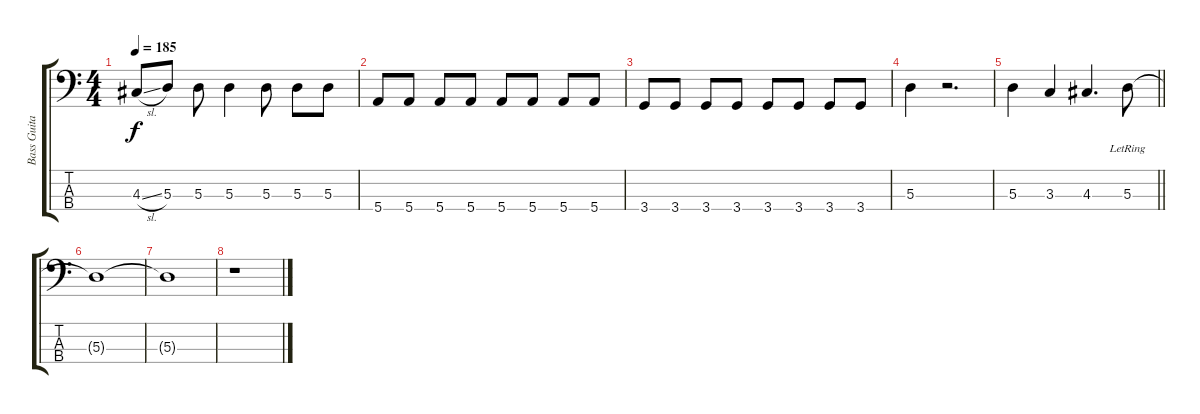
\track ("Bass Guitar" "Bass Guita") {instrument electricbasspick}
\staff {score tabs}
\tuning (G2 D2 A1 E1) {hide}
\ts (4 4)
\tempo 185
\clef f4
\ks c
4.3{sl}.8{dy f} 5.3.8 5.3.8 5.3.4 5.3.8 5.3.8 5.3.8 |
5.4.8 5.4.8 5.4.8 5.4.8 5.4.8 5.4.8 5.4.8 5.4.8 |
3.4.8 3.4.8 3.4.8 3.4.8 3.4.8 3.4.8 3.4.8 3.4.8 |
5.3.4 r.2{d} |
\barLineRight lightlight
5.3.4 3.3.4 4.3.4{d} 5.3{lr}.8 |
5.3{t}.1 |
5.3{t}.1 |
r.1
